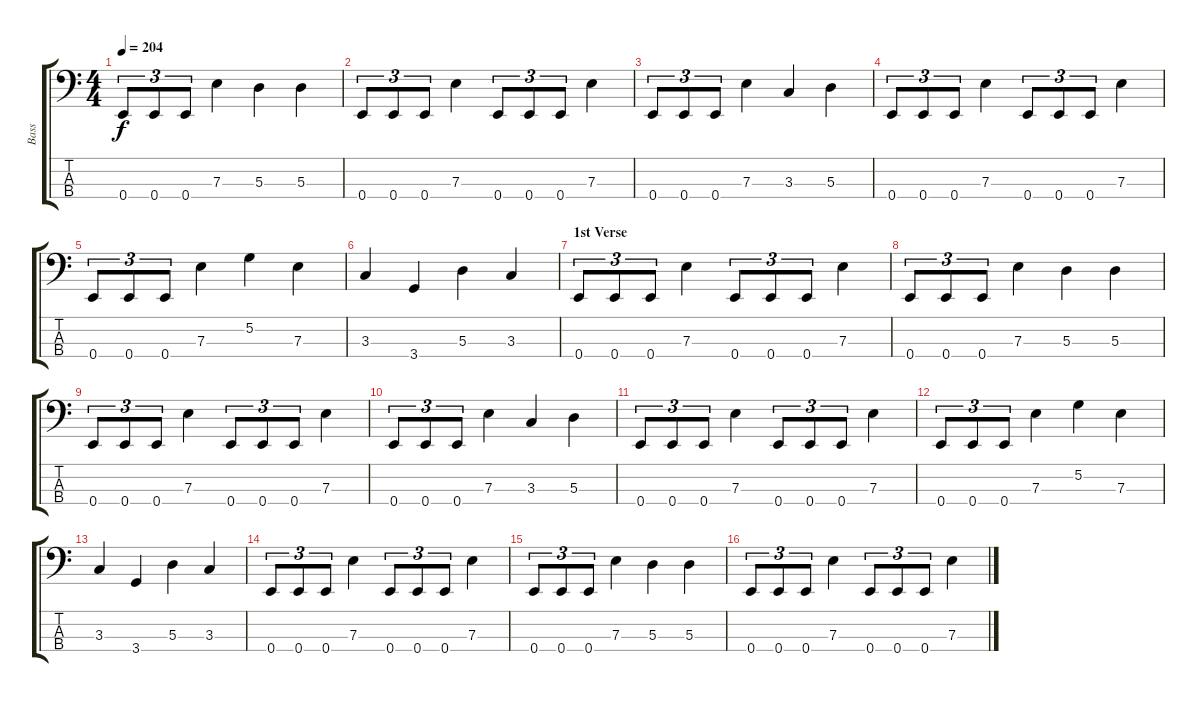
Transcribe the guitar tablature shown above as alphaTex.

\track ("Bass" "Bass") {instrument electricbassfinger}
\staff {score tabs}
\tuning (G2 D2 A1 E1) {hide}
\ts (4 4)
\tempo 204
\clef f4
\ks c
0.4.8{tu (3 2) dy f} 0.4.8{tu (3 2)} 0.4.8{tu (3 2)} 7.3.4 5.3.4 5.3.4 |
0.4.8{tu (3 2)} 0.4.8{tu (3 2)} 0.4.8{tu (3 2)} 7.3.4 0.4.8{tu (3 2)} 0.4.8{tu (3 2)} 0.4.8{tu (3 2)} 7.3.4 |
0.4.8{tu (3 2)} 0.4.8{tu (3 2)} 0.4.8{tu (3 2)} 7.3.4 3.3.4 5.3.4 |
0.4.8{tu (3 2)} 0.4.8{tu (3 2)} 0.4.8{tu (3 2)} 7.3.4 0.4.8{tu (3 2)} 0.4.8{tu (3 2)} 0.4.8{tu (3 2)} 7.3.4 |
0.4.8{tu (3 2)} 0.4.8{tu (3 2)} 0.4.8{tu (3 2)} 7.3.4 5.2.4 7.3.4 |
3.3.4 3.4.4 5.3.4 3.3.4 |
\section ("" "1st Verse")
0.4.8{tu (3 2)} 0.4.8{tu (3 2)} 0.4.8{tu (3 2)} 7.3.4 0.4.8{tu (3 2)} 0.4.8{tu (3 2)} 0.4.8{tu (3 2)} 7.3.4 |
0.4.8{tu (3 2)} 0.4.8{tu (3 2)} 0.4.8{tu (3 2)} 7.3.4 5.3.4 5.3.4 |
0.4.8{tu (3 2)} 0.4.8{tu (3 2)} 0.4.8{tu (3 2)} 7.3.4 0.4.8{tu (3 2)} 0.4.8{tu (3 2)} 0.4.8{tu (3 2)} 7.3.4 |
0.4.8{tu (3 2)} 0.4.8{tu (3 2)} 0.4.8{tu (3 2)} 7.3.4 3.3.4 5.3.4 |
0.4.8{tu (3 2)} 0.4.8{tu (3 2)} 0.4.8{tu (3 2)} 7.3.4 0.4.8{tu (3 2)} 0.4.8{tu (3 2)} 0.4.8{tu (3 2)} 7.3.4 |
0.4.8{tu (3 2)} 0.4.8{tu (3 2)} 0.4.8{tu (3 2)} 7.3.4 5.2.4 7.3.4 |
3.3.4 3.4.4 5.3.4 3.3.4 |
0.4.8{tu (3 2)} 0.4.8{tu (3 2)} 0.4.8{tu (3 2)} 7.3.4 0.4.8{tu (3 2)} 0.4.8{tu (3 2)} 0.4.8{tu (3 2)} 7.3.4 |
0.4.8{tu (3 2)} 0.4.8{tu (3 2)} 0.4.8{tu (3 2)} 7.3.4 5.3.4 5.3.4 |
0.4.8{tu (3 2)} 0.4.8{tu (3 2)} 0.4.8{tu (3 2)} 7.3.4 0.4.8{tu (3 2)} 0.4.8{tu (3 2)} 0.4.8{tu (3 2)} 7.3.4
